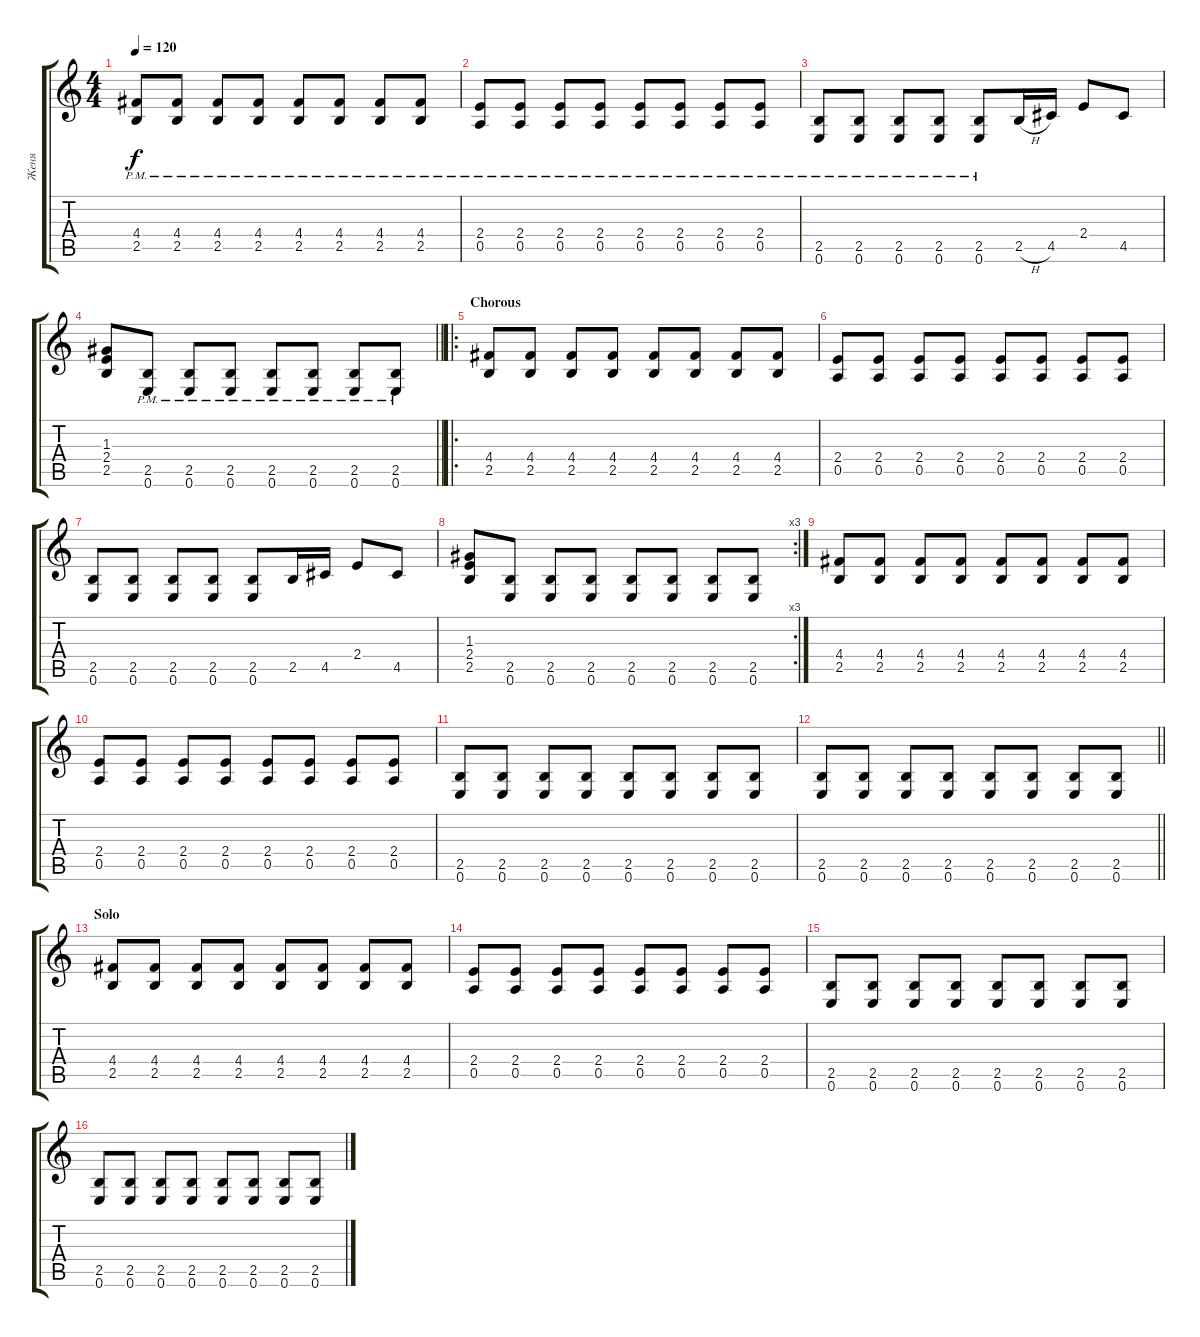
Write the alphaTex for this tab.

\track ("Женя" "Женя") {instrument distortionguitar}
\staff {score tabs}
\tuning (E4 B3 G3 D3 A2 E2) {hide}
\ts (4 4)
\tempo 120
\clef g2
\ks c
(4.4{pm} 2.5{pm}).8{dy f} (4.4{pm} 2.5{pm}).8 (4.4{pm} 2.5{pm}).8 (4.4{pm} 2.5{pm}).8 (4.4{pm} 2.5{pm}).8 (4.4{pm} 2.5{pm}).8 (4.4{pm} 2.5{pm}).8 (4.4{pm} 2.5{pm}).8 |
(2.4{pm} 0.5{pm}).8 (2.4{pm} 0.5{pm}).8 (2.4{pm} 0.5{pm}).8 (2.4{pm} 0.5{pm}).8 (2.4{pm} 0.5{pm}).8 (2.4{pm} 0.5{pm}).8 (2.4{pm} 0.5{pm}).8 (2.4{pm} 0.5{pm}).8 |
(2.5{pm} 0.6{pm}).8 (2.5{pm} 0.6{pm}).8 (2.5{pm} 0.6{pm}).8 (2.5{pm} 0.6{pm}).8 (2.5{pm} 0.6{pm}).8 2.5{h}.16 4.5.16 2.4.8 4.5.8 |
\barLineRight lightlight
(1.3 2.4 2.5).8 (2.5{pm} 0.6{pm}).8 (2.5{pm} 0.6{pm}).8 (2.5{pm} 0.6{pm}).8 (2.5{pm} 0.6{pm}).8 (2.5{pm} 0.6{pm}).8 (2.5{pm} 0.6{pm}).8 (2.5{pm} 0.6{pm}).8 |
\ro
\section ("" "Chorous")
(4.4 2.5).8 (4.4 2.5).8 (4.4 2.5).8 (4.4 2.5).8 (4.4 2.5).8 (4.4 2.5).8 (4.4 2.5).8 (4.4 2.5).8 |
(2.4 0.5).8 (2.4 0.5).8 (2.4 0.5).8 (2.4 0.5).8 (2.4 0.5).8 (2.4 0.5).8 (2.4 0.5).8 (2.4 0.5).8 |
(2.5 0.6).8 (2.5 0.6).8 (2.5 0.6).8 (2.5 0.6).8 (2.5 0.6).8 2.5.16 4.5.16 2.4.8 4.5.8 |
\rc 3
(1.3 2.4 2.5).8 (2.5 0.6).8 (2.5 0.6).8 (2.5 0.6).8 (2.5 0.6).8 (2.5 0.6).8 (2.5 0.6).8 (2.5 0.6).8 |
(4.4 2.5).8 (4.4 2.5).8 (4.4 2.5).8 (4.4 2.5).8 (4.4 2.5).8 (4.4 2.5).8 (4.4 2.5).8 (4.4 2.5).8 |
(2.4 0.5).8 (2.4 0.5).8 (2.4 0.5).8 (2.4 0.5).8 (2.4 0.5).8 (2.4 0.5).8 (2.4 0.5).8 (2.4 0.5).8 |
(2.5 0.6).8 (2.5 0.6).8 (2.5 0.6).8 (2.5 0.6).8 (2.5 0.6).8 (2.5 0.6).8 (2.5 0.6).8 (2.5 0.6).8 |
\barLineRight lightlight
(2.5 0.6).8 (2.5 0.6).8 (2.5 0.6).8 (2.5 0.6).8 (2.5 0.6).8 (2.5 0.6).8 (2.5 0.6).8 (2.5 0.6).8 |
\section ("" "Solo")
(4.4 2.5).8 (4.4 2.5).8 (4.4 2.5).8 (4.4 2.5).8 (4.4 2.5).8 (4.4 2.5).8 (4.4 2.5).8 (4.4 2.5).8 |
(2.4 0.5).8 (2.4 0.5).8 (2.4 0.5).8 (2.4 0.5).8 (2.4 0.5).8 (2.4 0.5).8 (2.4 0.5).8 (2.4 0.5).8 |
(2.5 0.6).8 (2.5 0.6).8 (2.5 0.6).8 (2.5 0.6).8 (2.5 0.6).8 (2.5 0.6).8 (2.5 0.6).8 (2.5 0.6).8 |
(2.5 0.6).8 (2.5 0.6).8 (2.5 0.6).8 (2.5 0.6).8 (2.5 0.6).8 (2.5 0.6).8 (2.5 0.6).8 (2.5 0.6).8
